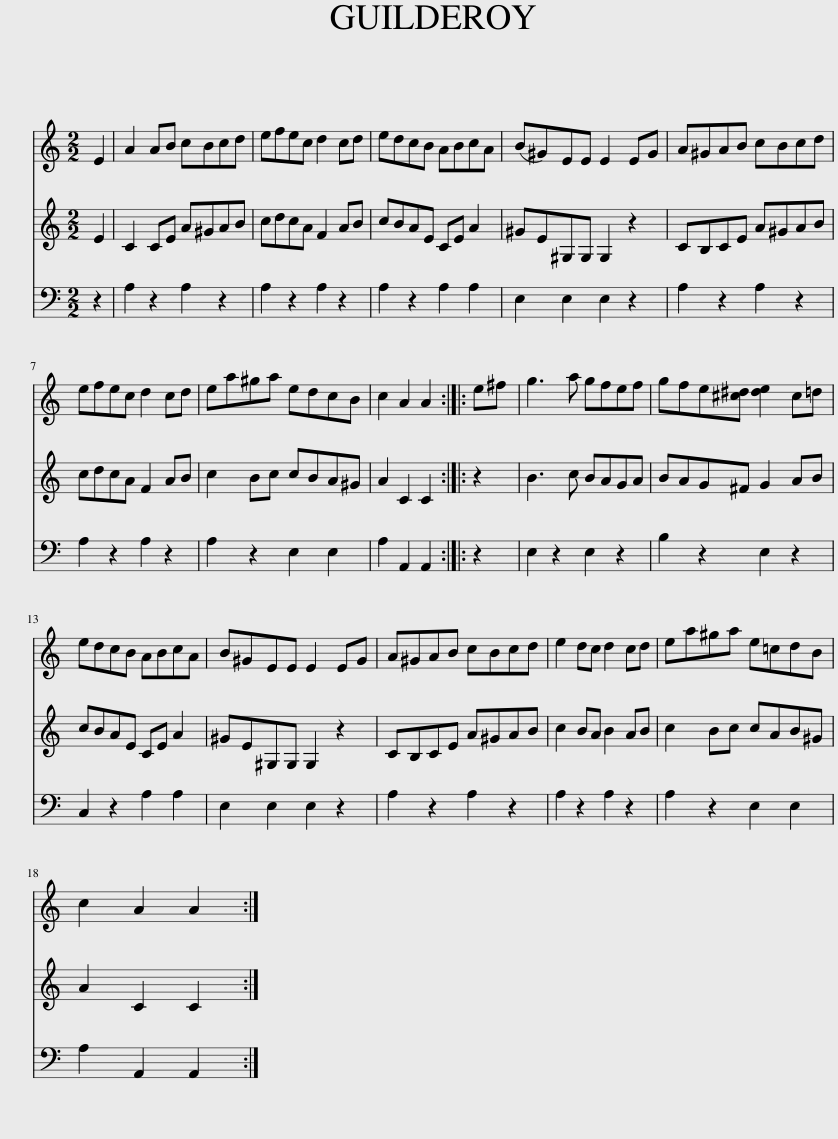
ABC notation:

X:1
%%score 1 2 3
L:1/8
M:2/2
I:linebreak $
K:C
V:1 treble
V:2 treble
V:3 bass
V:1
 E2 | A2 AB cBcd | efec d2 cd | edcB ABcA | (B^G)EE E2 EG | %5
 A^GAB cBcd |$ efec d2 cd | ea^ga edcB | c2 A2 A2 :: e^f | %10
 g3 a gfef | gfe[^c^d] [de]2 c=d |$ edcB ABcA | B^GEE E2 EG | A^GAB cBcd | %15
 e2 dc d2 cd | ea^ga e=cdB |$ c2 A2 A2 :| %18
V:2
 E2 | C2 CE A^GAB | cdcA F2 AB | cBAE CE A2 | ^GE^G,G, G,2 z2 | %5
 CB,CE A^GAB |$ cdcA F2 AB | c2 Bc cBA^G | A2 C2 C2 :: z2 | %10
 B3 c BAGA | BAG^F G2 AB |$ cBAE CE A2 | ^GE^G,G, G,2 z2 | CB,CE A^GAB | %15
 c2 BA B2 AB | c2 Bc cAB^G |$ A2 C2 C2 :| %18
V:3
 z2 | A,2 z2 A,2 z2 | A,2 z2 A,2 z2 | A,2 z2 A,2 A,2 | E,2 E,2 E,2 z2 | %5
 A,2 z2 A,2 z2 |$ A,2 z2 A,2 z2 | A,2 z2 E,2 E,2 | A,2 A,,2 A,,2 :: z2 | %10
 E,2 z2 E,2 z2 | B,2 z2 E,2 z2 |$ C,2 z2 A,2 A,2 | E,2 E,2 E,2 z2 | A,2 z2 A,2 z2 | %15
 A,2 z2 A,2 z2 | A,2 z2 E,2 E,2 |$ A,2 A,,2 A,,2 :| %18
